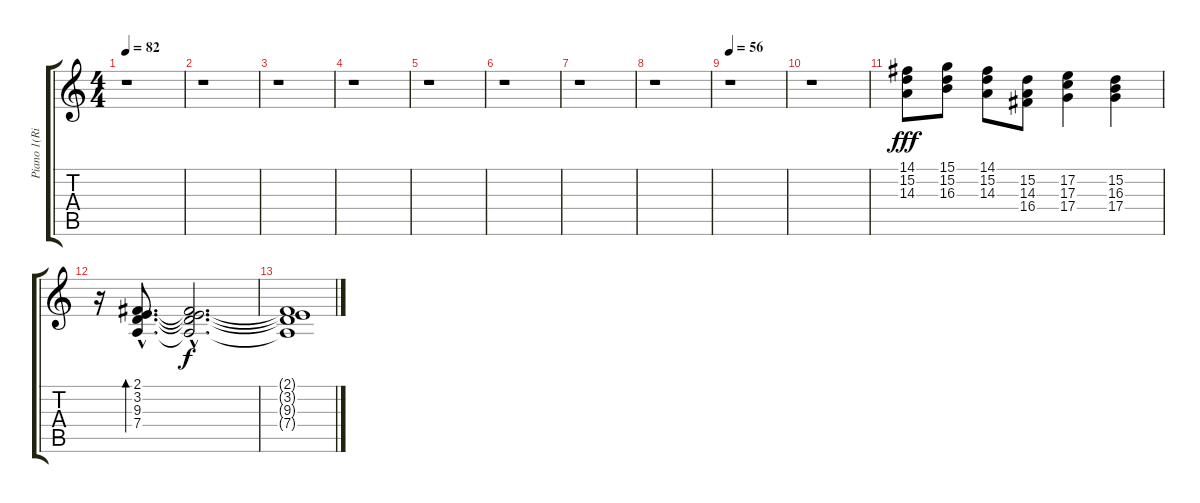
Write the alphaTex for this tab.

\track ("Piano 1(Right Hand)" "Piano 1(Ri") {instrument acousticgrandpiano}
\staff {score tabs}
\tuning (E4 B3 G3 D3 A2 E2) {hide}
\ts (4 4)
\tempo 82
\clef g2
\ks c
r.1{dy f} |
r.1 |
r.1 |
r.1 |
r.1 |
r.1 |
r.1 |
r.1 |
\tempo 56
r.1 |
r.1 |
(14.1 15.2 14.3).8{dy fff} (15.1 15.2 16.3).8 (14.1 15.2 14.3).8 (15.2 14.3 16.4).8 (17.2 17.3 17.4).4 (15.2 16.3 17.4).4 |
r.16 (2.1{hac} 3.2{hac} 9.3{hac} 7.4{hac}).8{d bd 240} (2.1{hac t} 3.2{hac t} 9.3{hac t} 7.4{hac t}).2{d dy f} |
(2.1{t} 3.2{t} 9.3{t} 7.4{t}).1
